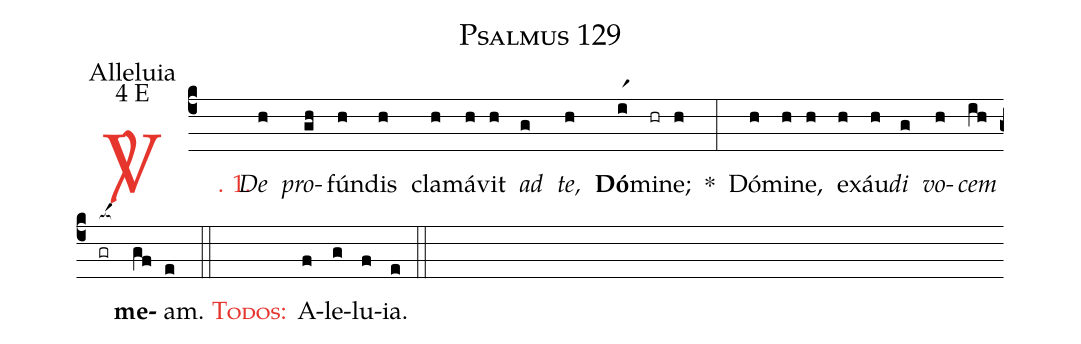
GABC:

name: Psalmus 129;
office-part: Alleluia;
mode: 4;
mode-differentia: E;
%%
(c4)

<c><sp>V/</sp>. 1.</c>() <i>De</i>(h) <i>pro</i>(gh)fún(h)dis(h) cla(h)má(h)vit(h) <i>ad</i>(g) <i>te,</i>(h) <b>Dó</b>(ir1)mi(hr)ne;(h) *(:) Dó(h)mi(h)ne,(h) ex(h)áu(h)<i>di</i>(g) <i>vo</i>(h)<i>cem</i>(ih) <nlba>(gr[ocba:1{])<b>me</b></nlba>(gf[ocba:0}])am.(e)

(::)

<nlba><c><sc>Todos</sc>:</c>() A</nlba>(f)le(g)lu(f)ia.(e)

(::)
